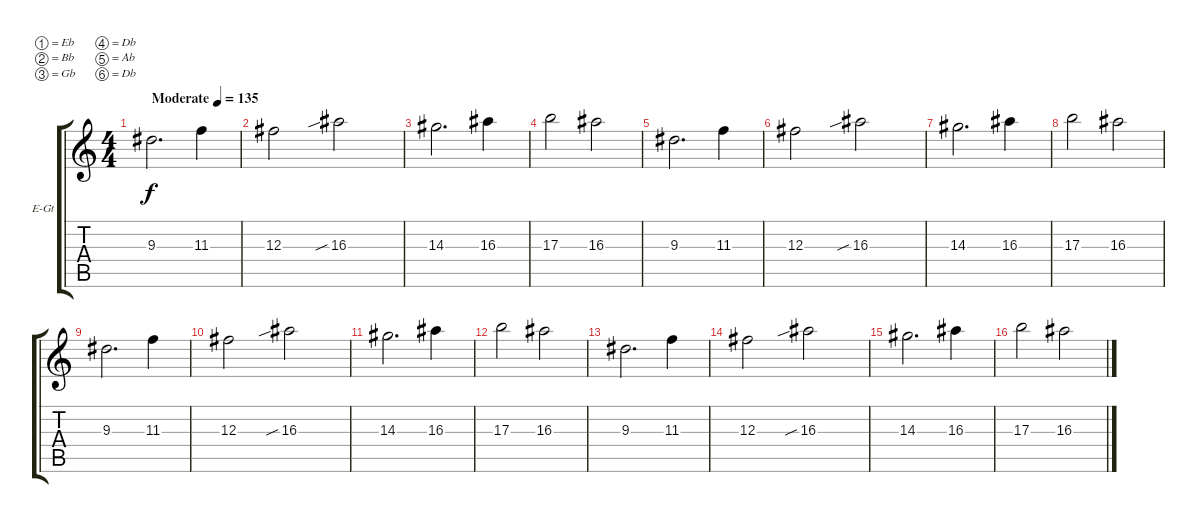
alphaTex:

\bracketExtendMode groupsimilarinstruments
\firstSystemTrackNameOrientation horizontal
\otherSystemsTrackNameOrientation horizontal
\track ("Electric Guitar" "E-Gt") {instrument distortionguitar}
\staff {score tabs}
\tuning (Eb4 Bb3 Gb3 Db3 Ab2 Db2)
\ts (4 4)
\beaming (8 2 2 2 2)
\tempo (135 "Moderate")
\clef g2
\scale
0.485477
\ks c
9.3.2{d dy f instrument distortionguitar} 11.3.4 |
\scale
0.257261 12.3.2 16.3{sib}.2 |
\scale
0.257261 14.3.2{d} 16.3.4 |
\scale
0.333333 17.3.2 16.3.2 |
\scale
0.333333 9.3.2{d} 11.3.4 |
\scale
0.333333 12.3.2 16.3{sib}.2 |
\scale
0.333333 14.3.2{d} 16.3.4 |
\scale
0.333333 17.3.2 16.3.2 |
\scale
0.333333 9.3.2{d} 11.3.4 |
\scale
0.333333 12.3.2 16.3{sib}.2 |
\scale
0.333333 14.3.2{d} 16.3.4 |
\scale
0.333333 17.3.2 16.3.2 |
\scale
0.333333 9.3.2{d} 11.3.4 |
\scale
0.333333 12.3.2 16.3{sib}.2 |
\scale
0.333333 14.3.2{d} 16.3.4 |
\scale
0.333333 17.3.2 16.3.2
